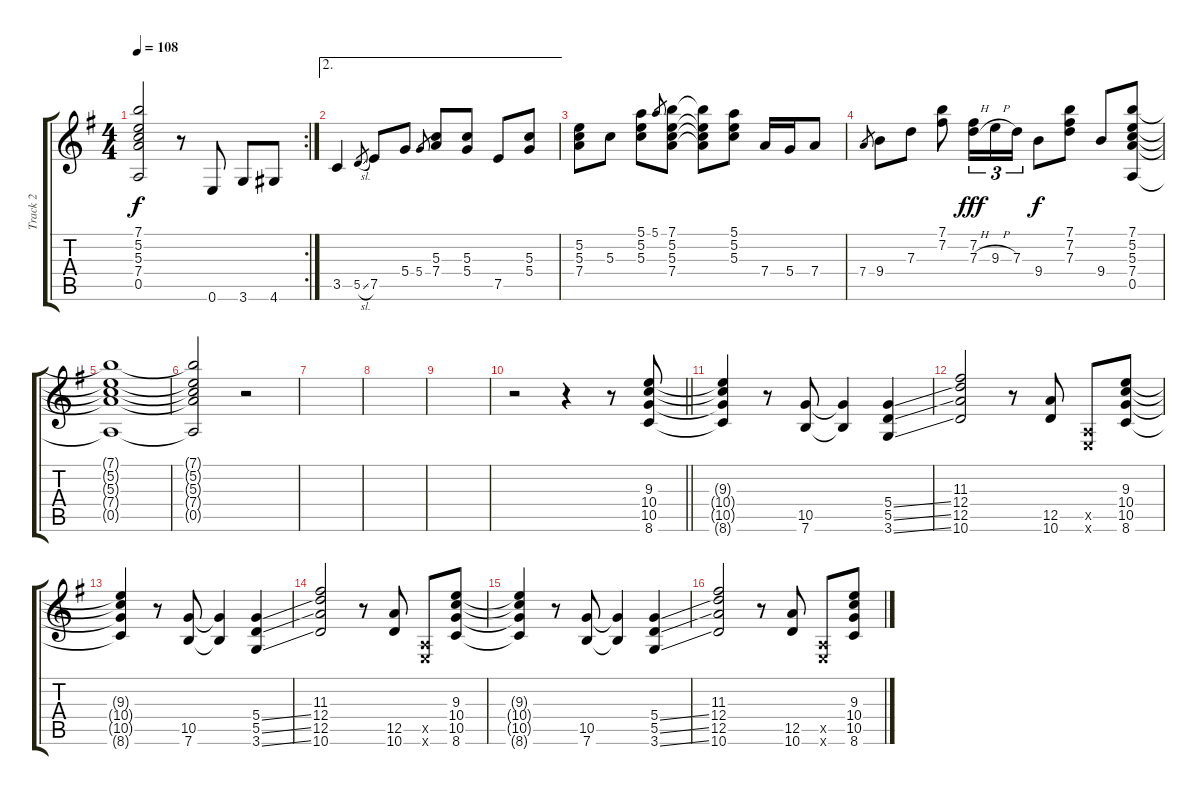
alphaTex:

\track ("Track 2" "Track 2") {instrument electricguitarjazz}
\staff {score tabs}
\tuning (E4 B3 G3 D3 A2 E2) {hide}
\rc 2
\ts (4 4)
\tempo 108
\clef g2
\ks g
(7.1{t} 5.2{t} 5.3{t} 7.4{t} 0.5{t}).2{dy f} r.8 0.6.8 3.6.8 4.6.8 |
\ae 2
3.5.4 5.5{sl}.8{gr} 7.5.8 5.4.8 5.4.8{gr} (5.3 7.4).8 (5.3 5.4).8 7.5.8 (5.3 5.4).8 |
(5.2 5.3 7.4).8 5.3.8 (5.1 5.2 5.3).8 5.1.8{gr} (7.1 5.2 5.3 7.4).8 (7.1{t} 5.2{t} 5.3{t} 7.4{t}).8 (5.1 5.2 5.3).8 7.4.16 5.4.16 7.4.8 |
7.4.8{gr} 9.4.8 7.3.8 (7.1 7.2).8 (7.2 7.3{h}).16{tu (3 2) dy fff} 9.3{h}.16{tu (3 2)} 7.3.16{tu (3 2)} 9.4.8{dy f} (7.1 7.2 7.3).8 9.4.8 (7.1 5.2 5.3 7.4 0.5).8 |
(7.1{t} 5.2{t} 5.3{t} 7.4{t} 0.5{t}).1 |
(7.1{t} 5.2{t} 5.3{t} 7.4{t} 0.5{t}).2 r.2 |
|
|
|
\barLineRight lightlight
r.2 r.4 r.8 (9.3 10.4 10.5 8.6).8 |
(9.3{t} 10.4{t} 10.5{t} 8.6{t}).4 r.8 (10.5 7.6).8 (10.5{t} 7.6{t}).4 (5.4{ss} 5.5{ss} 3.6{ss}).4 |
(11.3 12.4 12.5 10.6).2 r.8 (12.5 10.6).8 (0.5{x} 0.6{x}).8 (9.3 10.4 10.5 8.6).8 |
(9.3{t} 10.4{t} 10.5{t} 8.6{t}).4 r.8 (10.5 7.6).8 (10.5{t} 7.6{t}).4 (5.4{ss} 5.5{ss} 3.6{ss}).4 |
(11.3 12.4 12.5 10.6).2 r.8 (12.5 10.6).8 (0.5{x} 0.6{x}).8 (9.3 10.4 10.5 8.6).8 |
(9.3{t} 10.4{t} 10.5{t} 8.6{t}).4 r.8 (10.5 7.6).8 (10.5{t} 7.6{t}).4 (5.4{ss} 5.5{ss} 3.6{ss}).4 |
(11.3 12.4 12.5 10.6).2 r.8 (12.5 10.6).8 (0.5{x} 0.6{x}).8 (9.3 10.4 10.5 8.6).8
